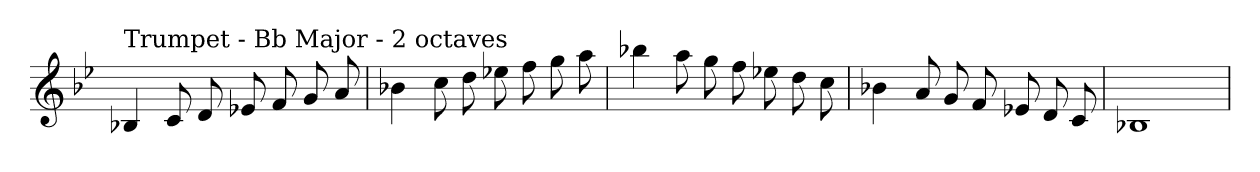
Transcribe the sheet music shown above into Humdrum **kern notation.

**kern
*part1
*staff1
*clefG2
*k[b-e-]
*B-:
=
!LO:TX:a:t=Trumpet - Bb Major - 2 octaves
4B-X
8c
8d
8e-X
8f
8g
8a
=
4b-X
8cc
8dd
8ee-X
8ff
8gg
8aa
=
4bb-X
8aa
8gg
8ff
8ee-X
8dd
8cc
=
4b-X
8a
8g
8f
8e-X
8d
8c
=
1B-X
=
*-
